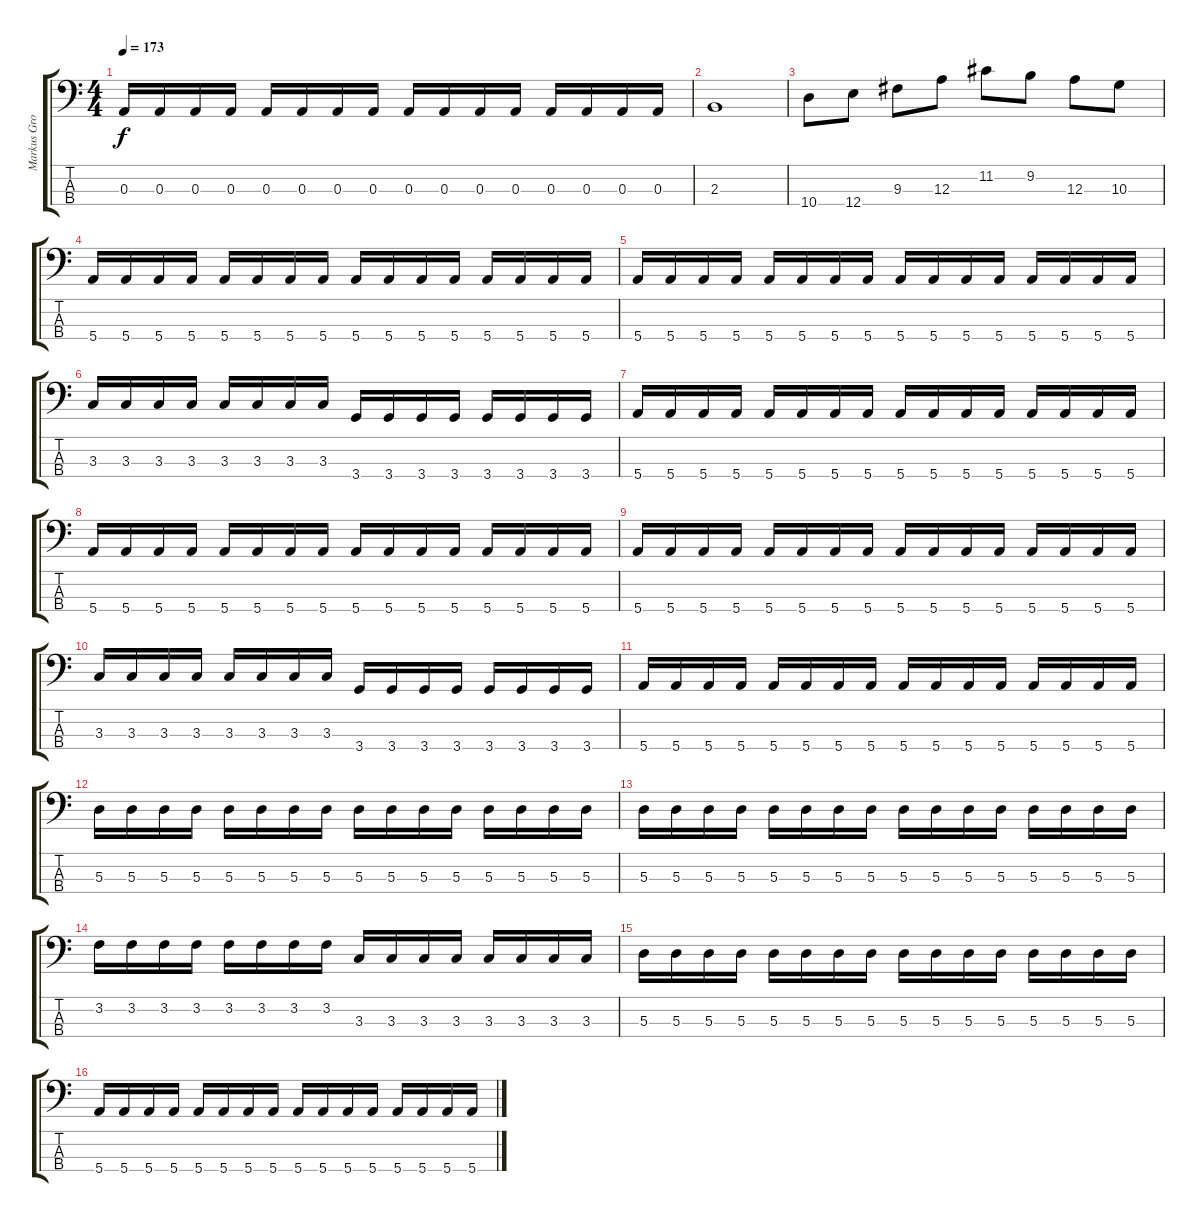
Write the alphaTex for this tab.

\track ("Markus Grosskopf" "Markus Gro") {instrument electricbasspick}
\staff {score tabs}
\tuning (G2 D2 A1 E1) {hide}
\ts (4 4)
\tempo 173
\clef f4
\ks c
0.3.16{dy f} 0.3.16 0.3.16 0.3.16 0.3.16 0.3.16 0.3.16 0.3.16 0.3.16 0.3.16 0.3.16 0.3.16 0.3.16 0.3.16 0.3.16 0.3.16 |
2.3.1 |
10.4.8 12.4.8 9.3.8 12.3.8 11.2.8 9.2.8 12.3.8 10.3.8 |
5.4.16 5.4.16 5.4.16 5.4.16 5.4.16 5.4.16 5.4.16 5.4.16 5.4.16 5.4.16 5.4.16 5.4.16 5.4.16 5.4.16 5.4.16 5.4.16 |
5.4.16 5.4.16 5.4.16 5.4.16 5.4.16 5.4.16 5.4.16 5.4.16 5.4.16 5.4.16 5.4.16 5.4.16 5.4.16 5.4.16 5.4.16 5.4.16 |
3.3.16 3.3.16 3.3.16 3.3.16 3.3.16 3.3.16 3.3.16 3.3.16 3.4.16 3.4.16 3.4.16 3.4.16 3.4.16 3.4.16 3.4.16 3.4.16 |
5.4.16 5.4.16 5.4.16 5.4.16 5.4.16 5.4.16 5.4.16 5.4.16 5.4.16 5.4.16 5.4.16 5.4.16 5.4.16 5.4.16 5.4.16 5.4.16 |
5.4.16 5.4.16 5.4.16 5.4.16 5.4.16 5.4.16 5.4.16 5.4.16 5.4.16 5.4.16 5.4.16 5.4.16 5.4.16 5.4.16 5.4.16 5.4.16 |
5.4.16 5.4.16 5.4.16 5.4.16 5.4.16 5.4.16 5.4.16 5.4.16 5.4.16 5.4.16 5.4.16 5.4.16 5.4.16 5.4.16 5.4.16 5.4.16 |
3.3.16 3.3.16 3.3.16 3.3.16 3.3.16 3.3.16 3.3.16 3.3.16 3.4.16 3.4.16 3.4.16 3.4.16 3.4.16 3.4.16 3.4.16 3.4.16 |
5.4.16 5.4.16 5.4.16 5.4.16 5.4.16 5.4.16 5.4.16 5.4.16 5.4.16 5.4.16 5.4.16 5.4.16 5.4.16 5.4.16 5.4.16 5.4.16 |
5.3.16 5.3.16 5.3.16 5.3.16 5.3.16 5.3.16 5.3.16 5.3.16 5.3.16 5.3.16 5.3.16 5.3.16 5.3.16 5.3.16 5.3.16 5.3.16 |
5.3.16 5.3.16 5.3.16 5.3.16 5.3.16 5.3.16 5.3.16 5.3.16 5.3.16 5.3.16 5.3.16 5.3.16 5.3.16 5.3.16 5.3.16 5.3.16 |
3.2.16 3.2.16 3.2.16 3.2.16 3.2.16 3.2.16 3.2.16 3.2.16 3.3.16 3.3.16 3.3.16 3.3.16 3.3.16 3.3.16 3.3.16 3.3.16 |
5.3.16 5.3.16 5.3.16 5.3.16 5.3.16 5.3.16 5.3.16 5.3.16 5.3.16 5.3.16 5.3.16 5.3.16 5.3.16 5.3.16 5.3.16 5.3.16 |
5.4.16 5.4.16 5.4.16 5.4.16 5.4.16 5.4.16 5.4.16 5.4.16 5.4.16 5.4.16 5.4.16 5.4.16 5.4.16 5.4.16 5.4.16 5.4.16
